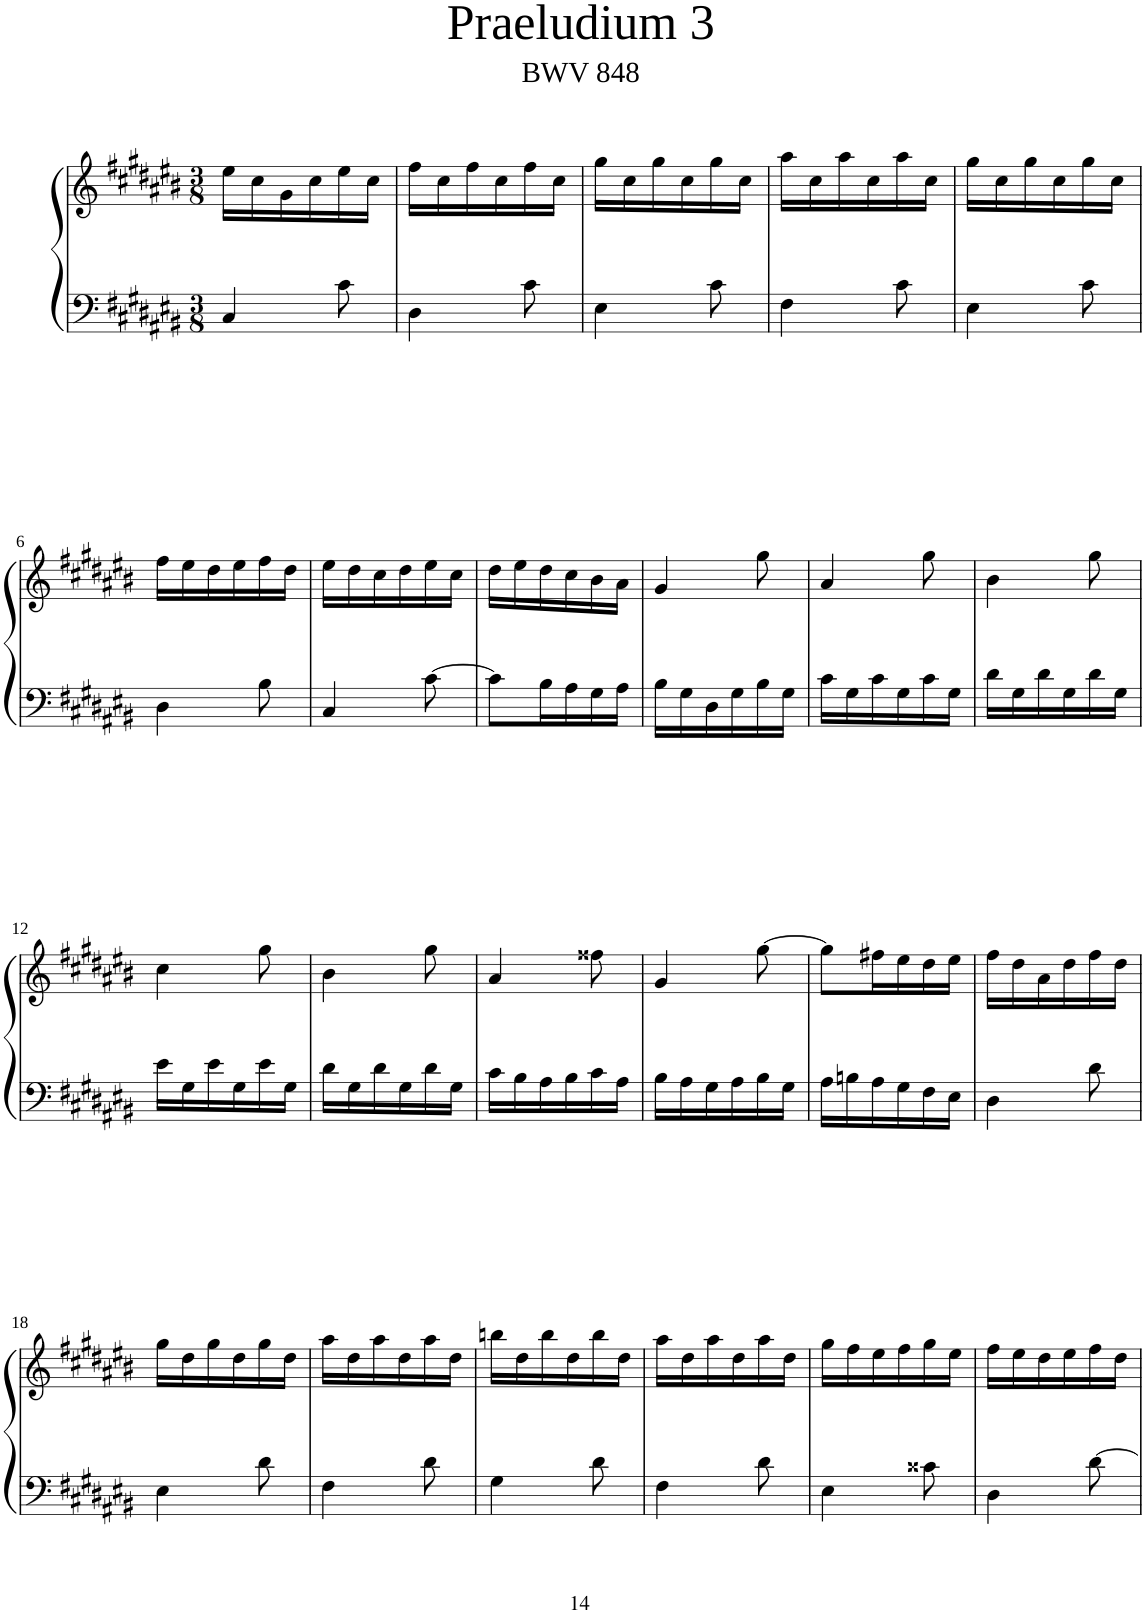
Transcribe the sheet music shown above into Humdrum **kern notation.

**kern	**kern
*part1	*part1
*staff2	*staff1
*I"Piano	*
*I'Pno	*
*clefF4	*clefG2
*k[f#c#g#d#a#e#b#]	*k[f#c#g#d#a#e#b#]
*M3/8	*M3/8
=1	=1
4C#/	16ee#\LL
.	16cc#\
.	16g#\
.	16cc#\
8c#\	16ee#\
.	16cc#\JJ
=2	=2
4D#\	16ff#\LL
.	16cc#\
.	16ff#\
.	16cc#\
8c#\	16ff#\
.	16cc#\JJ
=3	=3
4E#\	16gg#\LL
.	16cc#\
.	16gg#\
.	16cc#\
8c#\	16gg#\
.	16cc#\JJ
=4	=4
4F#\	16aa#\LL
.	16cc#\
.	16aa#\
.	16cc#\
8c#\	16aa#\
.	16cc#\JJ
=5	=5
4E#\	16gg#\LL
.	16cc#\
.	16gg#\
.	16cc#\
8c#\	16gg#\
.	16cc#\JJ
!!LO:LB:g=z
=6	=6
4D#\	16ff#\LL
.	16ee#\
.	16dd#\
.	16ee#\
8B#\	16ff#\
.	16dd#\JJ
=7	=7
4C#/	16ee#\LL
.	16dd#\
.	16cc#\
.	16dd#\
[8c#\	16ee#\
.	16cc#\JJ
=8	=8
8c#\L]	16dd#\LL
.	16ee#\
16B#\L	16dd#\
16A#\	16cc#\
16G#\	16b#\
16A#\JJ	16a#\JJ
=9	=9
16B#\LL	4g#/
16G#\	.
16D#\	.
16G#\	.
16B#\	8gg#\
16G#\JJ	.
=10	=10
16c#\LL	4a#/
16G#\	.
16c#\	.
16G#\	.
16c#\	8gg#\
16G#\JJ	.
=11	=11
16d#\LL	4b#\
16G#\	.
16d#\	.
16G#\	.
16d#\	8gg#\
16G#\JJ	.
!!LO:LB:g=z
=12	=12
16e#\LL	4cc#\
16G#\	.
16e#\	.
16G#\	.
16e#\	8gg#\
16G#\JJ	.
=13	=13
16d#\LL	4b#\
16G#\	.
16d#\	.
16G#\	.
16d#\	8gg#\
16G#\JJ	.
=14	=14
16c#\LL	4a#/
16B#\	.
16A#\	.
16B#\	.
16c#\	8ff##X\
16A#\JJ	.
=15	=15
16B#\LL	4g#/
16A#\	.
16G#\	.
16A#\	.
16B#\	[8gg#\
16G#\JJ	.
=16	=16
16A#\LL	8gg#\L]
16Bn\	.
16A#\	16ff#X\L
16G#\	16ee#\
16F#\	16dd#\
16E#\JJ	16ee#\JJ
=17	=17
4D#\	16ff#\LL
.	16dd#\
.	16a#\
.	16dd#\
8d#\	16ff#\
.	16dd#\JJ
!!LO:LB:g=z
=18	=18
4E#\	16gg#\LL
.	16dd#\
.	16gg#\
.	16dd#\
8d#\	16gg#\
.	16dd#\JJ
=19	=19
4F#\	16aa#\LL
.	16dd#\
.	16aa#\
.	16dd#\
8d#\	16aa#\
.	16dd#\JJ
=20	=20
4G#\	16bbn\LL
.	16dd#\
.	16bb\
.	16dd#\
8d#\	16bb\
.	16dd#\JJ
=21	=21
4F#\	16aa#\LL
.	16dd#\
.	16aa#\
.	16dd#\
8d#\	16aa#\
.	16dd#\JJ
=22	=22
4E#\	16gg#\LL
.	16ff#\
.	16ee#\
.	16ff#\
8c##X\	16gg#\
.	16ee#\JJ
=23	=23
4D#\	16ff#\LL
.	16ee#\
.	16dd#\
.	16ee#\
[8d#\	16ff#\
.	16dd#\JJ
=	=
*-	*-
